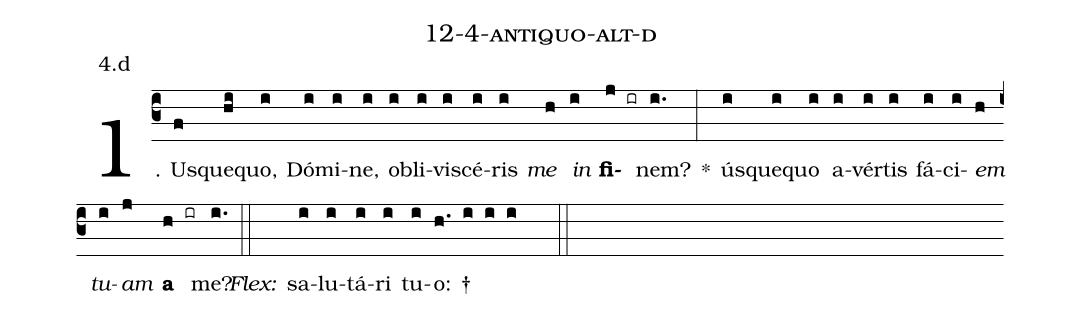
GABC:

name: 12-4-antiquo-alt-d;
annotation: 4.d;
%%
(c3)1. Us(f)que(hi)quo,(i) Dó(i)mi(i)ne,(i) ob(i)li(i)vi(i)scé(i)ris(i) <i>me</i>(h) <i>in</i>(i) <b>fi</b>(j ir)nem?(i.) *(:) ús(i)que(i)quo(i) a(i)vér(i)tis(i) fá(i)ci(i)<i>em</i>(h) <i>tu</i>(i)<i>am</i>(j) <b>a</b>(h ir) me?(i.) (::)
<i>Flex:</i>()  sa(i)lu(i)tá(i)ri(i) tu(i)o: †(h. i i i  ::)
